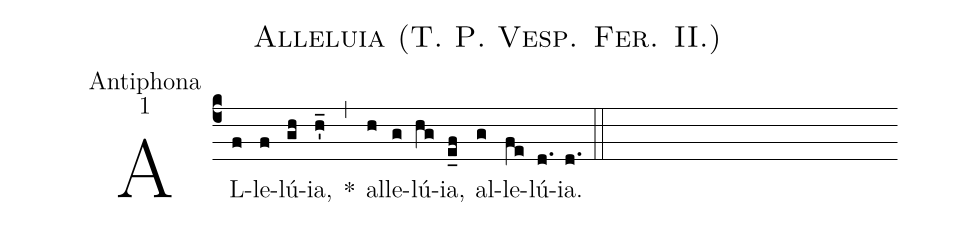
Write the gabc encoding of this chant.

name:Alleluia (T. P. Vesp. Fer. II.);
office-part:Antiphona;
mode:1;
%%
(c4) AL(f)le(f)lú(gh)ia,(h'_) *(,) al(h)le(g)lú(hg)ia,(e_f) al(g)le(fe)lú(d.)ia.(d.) (::)
